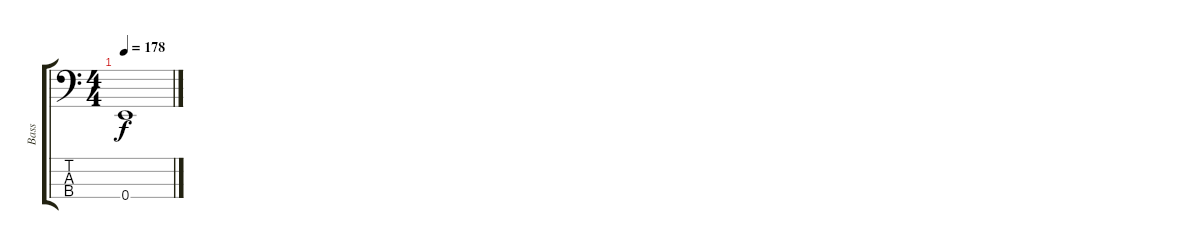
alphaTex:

\track ("Bass" "Bass") {instrument electricbassfinger}
\staff {score tabs}
\tuning (G2 D2 A1 E1) {hide}
\ts (4 4)
\tempo 178
\clef f4
\ks c
0.4{t}.1{dy f}
